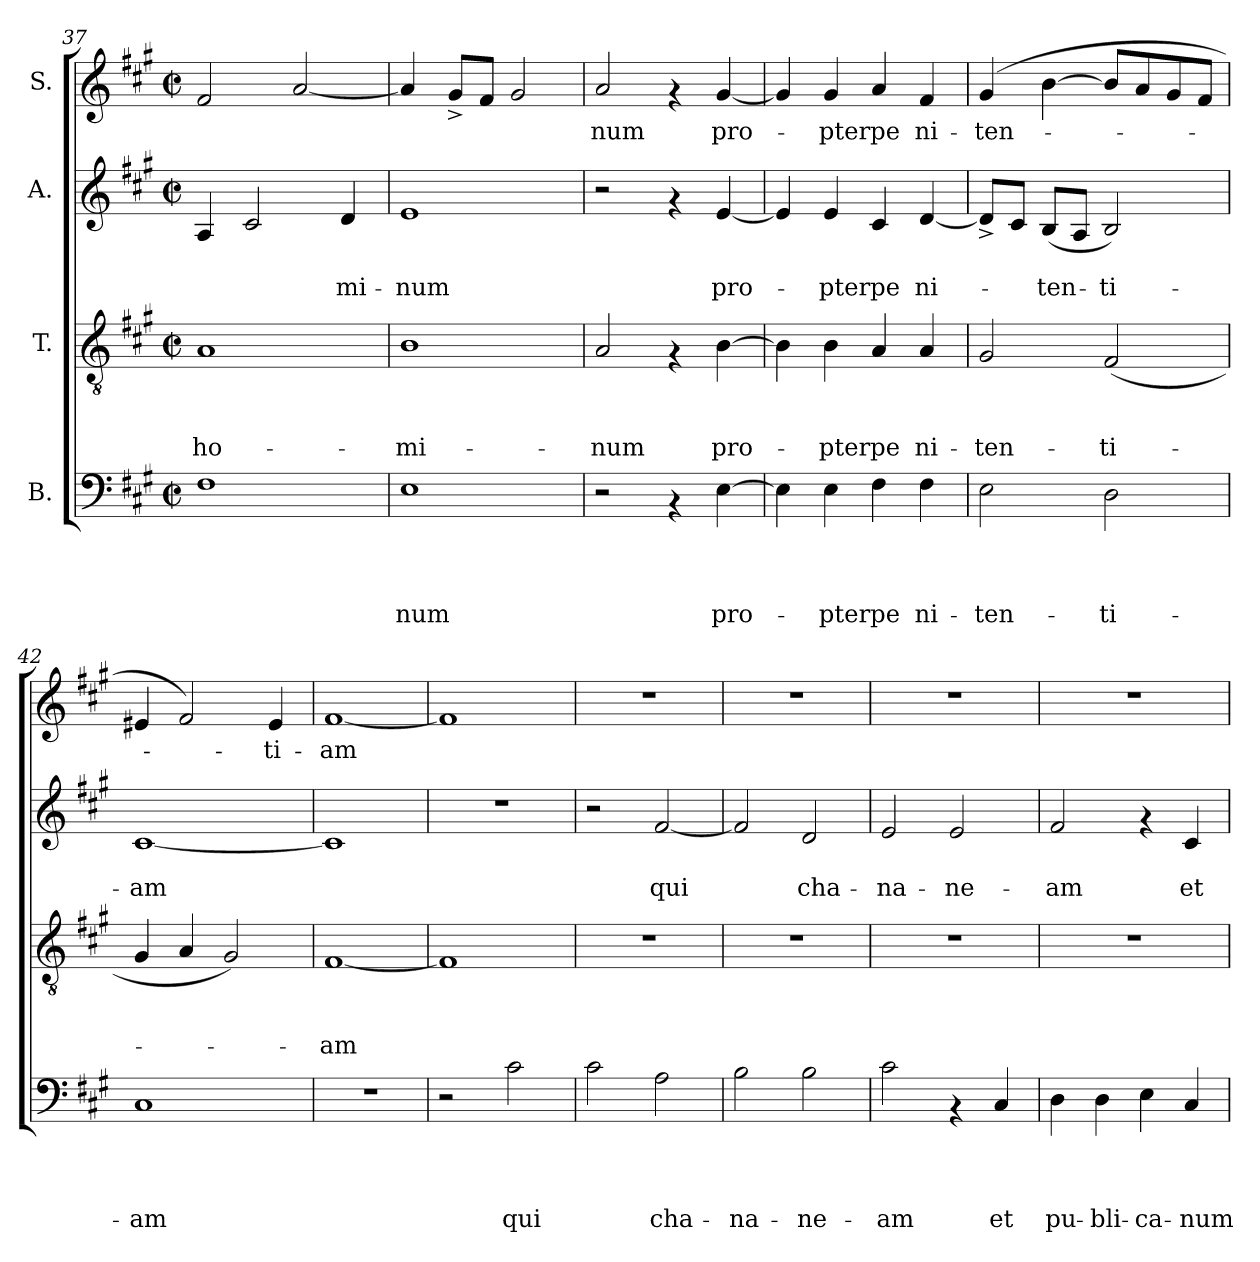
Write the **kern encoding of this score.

**kern	**text	**text	**text	**text	**kern	**text	**text	**text	**kern	**text	**text	**kern	**text
*part4	*part4	*part4	*part4	*part4	*part3	*part3	*part3	*part3	*part2	*part2	*part2	*part1	*part1
*staff4	*staff4	*staff4	*staff4	*staff4	*staff3	*staff3	*staff3	*staff3	*staff2	*staff2	*staff2	*staff1	*staff1
*I"B.	*	*	*	*	*I"T.	*	*	*	*I"A.	*	*	*I"S.	*
*clefF4	*	*	*	*	*clefGv2	*	*	*	*clefG2	*	*	*clefG2	*
*k[f#c#g#]	*	*	*	*	*k[f#c#g#]	*	*	*	*k[f#c#g#]	*	*	*k[f#c#g#]	*
*A:	*	*	*	*	*A:	*	*	*	*A:	*	*	*A:	*
*M2/2	*	*	*	*	*M2/2	*	*	*	*M2/2	*	*	*M2/2	*
*met(c|)	*	*	*	*	*met(c|)	*	*	*	*met(c|)	*	*	*met(c|)	*
=37	=37	=37	=37	=37	=37	=37	=37	=37	=37	=37	=37	=37	=37
!	!	!	!	!	!	!	!	!LO:LY:b	!	!	!	!	!
1F#	.	.	.	.	1A	.	.	ho-	4A/	.	.	2f#/	.
.	.	.	.	.	.	.	.	.	2c#/	.	.	.	.
.	.	.	.	.	.	.	.	.	.	.	.	[<2a/	.
!	!	!	!	!	!	!	!	!	!	!	!LO:LY:b	!	!
.	.	.	.	.	.	.	.	.	4d/	.	-mi-	.	.
!!LO:LB:g=z
=38	=38	=38	=38	=38	=38	=38	=38	=38	=38	=38	=38	=38	=38
!	!	!	!	!LO:LY:b	!	!	!	!LO:LY:b	!	!	!LO:LY:b	!	!
1E	.	.	.	-num	1B	.	.	-mi-	1e	.	-num	4a/]	.
.	.	.	.	.	.	.	.	.	.	.	.	8g#^</L	.
.	.	.	.	.	.	.	.	.	.	.	.	8f#/J	.
.	.	.	.	.	.	.	.	.	.	.	.	2g#/	.
=39	=39	=39	=39	=39	=39	=39	=39	=39	=39	=39	=39	=39	=39
!	!	!	!	!	!	!	!	!LO:LY:b	!	!	!	!	!LO:LY:b
2r	.	.	.	.	2A/	.	.	-num	2r	.	.	2a/	-num
4rAA	.	.	.	.	4rF	.	.	.	4rf	.	.	4rf	.
!	!	!	!	!LO:LY:b	!	!	!	!LO:LY:b	!	!	!LO:LY:b	!	!LO:LY:b
[>4E\	.	.	.	pro-	[>4B\	.	.	pro-	[>4e/	.	pro-	[>4g#/	pro-
=40	=40	=40	=40	=40	=40	=40	=40	=40	=40	=40	=40	=40	=40
4E\]	.	.	.	.	4B\]	.	.	.	4e/]	.	.	4g#/]	.
!	!	!	!	!LO:LY:b	!	!	!	!LO:LY:b	!	!	!LO:LY:b	!	!LO:LY:b
4E\	.	.	.	-pterpe	4B\	.	.	-pterpe	4e/	.	-pterpe	4g#/	-pterpe
4F#\	.	.	.	.	4A/	.	.	.	4c#/	.	.	4a/	.
!	!	!	!	!LO:LY:b	!	!	!	!LO:LY:b	!	!	!LO:LY:b	!	!LO:LY:b
4F#\	.	.	.	ni-	4A/	.	.	ni-	[>4d/	.	ni-	4f#/	ni-
=41	=41	=41	=41	=41	=41	=41	=41	=41	=41	=41	=41	=41	=41
!	!	!	!	!LO:LY:b	!	!	!	!LO:LY:b	!	!	!	!	!LO:LY:b
2E\	.	.	.	-ten-	2G#/	.	.	-ten-	8d^</L]	.	.	(>4g#/	-ten-
.	.	.	.	.	.	.	.	.	8c#/J	.	.	.	.
!	!	!	!	!	!	!	!	!	!	!	!LO:LY:b	!	!
.	.	.	.	.	.	.	.	.	(>8B/L	.	-ten-	[>4b\	.
.	.	.	.	.	.	.	.	.	8A/J	.	.	.	.
!	!	!	!	!LO:LY:b	!	!	!	!LO:LY:b	!	!	!LO:LY:b	!	!
2D\	.	.	.	-ti-	(>2F#/	.	.	-ti-	2B/)	.	-ti-	8b/L]	.
.	.	.	.	.	.	.	.	.	.	.	.	8a/	.
.	.	.	.	.	.	.	.	.	.	.	.	8g#/	.
.	.	.	.	.	.	.	.	.	.	.	.	8f#/J	.
=42	=42	=42	=42	=42	=42	=42	=42	=42	=42	=42	=42	=42	=42
!	!	!	!	!LO:LY:b	!	!	!	!	!	!	!LO:LY:b	!	!
1C#	.	.	.	-am	4G#/	.	.	.	[>1c#	.	-am	4e#X/	.
.	.	.	.	.	4A/	.	.	.	.	.	.	2f#/)	.
.	.	.	.	.	2G#/)	.	.	.	.	.	.	.	.
!	!	!	!	!	!	!	!	!	!	!	!	!	!LO:LY:b
.	.	.	.	.	.	.	.	.	.	.	.	4e#/	-ti-
=43	=43	=43	=43	=43	=43	=43	=43	=43	=43	=43	=43	=43	=43
!	!	!	!	!	!	!	!	!LO:LY:b	!	!	!	!	!LO:LY:b
1r	.	.	.	.	[>1F#	.	.	-am	1c#]	.	.	[>1f#	-am
=44	=44	=44	=44	=44	=44	=44	=44	=44	=44	=44	=44	=44	=44
2r	.	.	.	.	1F#]	.	.	.	1r	.	.	1f#]	.
!	!	!	!	!LO:LY:b	!	!	!	!	!	!	!	!	!
2c#\	.	.	.	qui	.	.	.	.	.	.	.	.	.
!!LO:PB:g=z
=45	=45	=45	=45	=45	=45	=45	=45	=45	=45	=45	=45	=45	=45
2c#\	.	.	.	.	1r	.	.	.	2r	.	.	1r	.
!	!	!	!	!LO:LY:b	!	!	!	!	!	!	!LO:LY:b	!	!
2A\	.	.	.	cha-	.	.	.	.	[>2f#/	.	qui	.	.
=46	=46	=46	=46	=46	=46	=46	=46	=46	=46	=46	=46	=46	=46
!	!	!	!	!LO:LY:b	!	!	!	!	!	!	!	!	!
2B\	.	.	.	-na-	1r	.	.	.	2f#/]	.	.	1r	.
!	!	!	!	!LO:LY:b	!	!	!	!	!	!	!LO:LY:b	!	!
2B\	.	.	.	-ne-	.	.	.	.	2d/	.	cha-	.	.
=47	=47	=47	=47	=47	=47	=47	=47	=47	=47	=47	=47	=47	=47
!	!	!	!	!LO:LY:b	!	!	!	!	!	!	!LO:LY:b	!	!
2c#\	.	.	.	-am	1r	.	.	.	2e/	.	-na-	1r	.
!	!	!	!	!	!	!	!	!	!	!	!LO:LY:b	!	!
4rAA	.	.	.	.	.	.	.	.	2e/	.	-ne-	.	.
!	!	!	!	!LO:LY:b	!	!	!	!	!	!	!	!	!
4C#/	.	.	.	et	.	.	.	.	.	.	.	.	.
=48	=48	=48	=48	=48	=48	=48	=48	=48	=48	=48	=48	=48	=48
!	!	!	!	!LO:LY:b	!	!	!	!	!	!	!LO:LY:b	!	!
4D\	.	.	.	pu-	1r	.	.	.	2f#/	.	-am	1r	.
!	!	!	!	!LO:LY:b	!	!	!	!	!	!	!	!	!
4D\	.	.	.	-bli-	.	.	.	.	.	.	.	.	.
!	!	!	!	!LO:LY:b	!	!	!	!	!	!	!	!	!
4E\	.	.	.	-ca-	.	.	.	.	4rf	.	.	.	.
!	!	!	!	!LO:LY:b	!	!	!	!	!	!	!LO:LY:b	!	!
4C#/	.	.	.	-num	.	.	.	.	4c#/	.	et	.	.
=	=	=	=	=	=	=	=	=	=	=	=	=	=
*-	*-	*-	*-	*-	*-	*-	*-	*-	*-	*-	*-	*-	*-
